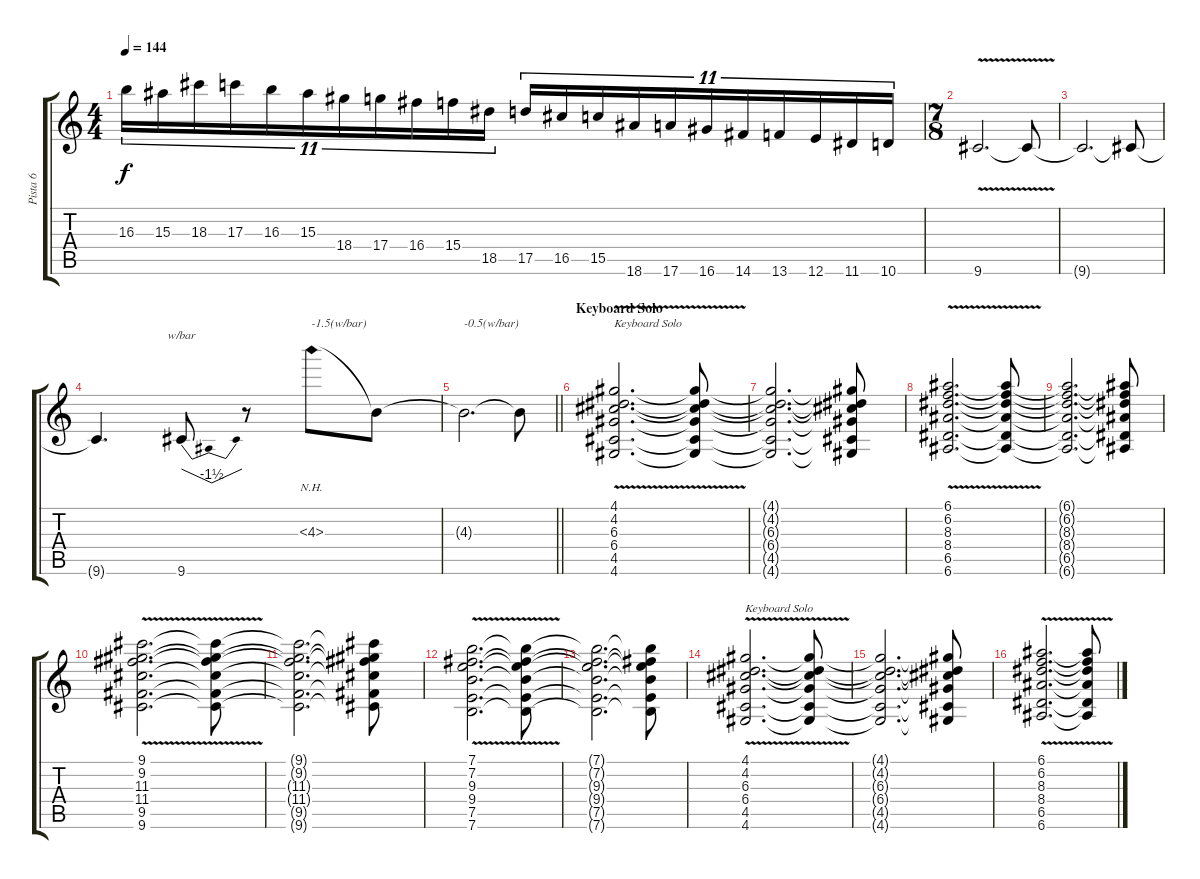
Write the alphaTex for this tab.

\track ("Pista 6" "Pista 6") {instrument distortionguitar}
\staff {score tabs}
\tuning (E4 B3 G3 D3 A2 E2) {hide}
\ts (4 4)
\tempo 144
\clef g2
\ks c
16.3.16{tu (11 8) dy f} 15.3.16{tu (11 8)} 18.3.16{tu (11 8)} 17.3.16{tu (11 8)} 16.3.16{tu (11 8)} 15.3.16{tu (11 8)} 18.4.16{tu (11 8)} 17.4.16{tu (11 8)} 16.4.16{tu (11 8)} 15.4.16{tu (11 8)} 18.5.16{tu (11 8)} 17.5.16{tu (11 8)} 16.5.16{tu (11 8)} 15.5.16{tu (11 8)} 18.6.16{tu (11 8)} 17.6.16{tu (11 8)} 16.6.16{tu (11 8)} 14.6.16{tu (11 8)} 13.6.16{tu (11 8)} 12.6.16{tu (11 8)} 11.6.16{tu (11 8)} 10.6.16{tu (11 8)} |
\ts (7 8)
9.6{v}.2{d} 9.6{t}.8 |
9.6{t}.2{d} 9.6{t}.8 |
9.6{t}.4{d} 9.6.8{tbe (dip default 0 0 30 -6 60 0)} r.8 4.3{nh}.8{txt "-1.5(w/bar)"} 4.3{t}.8 |
\barLineRight lightlight
4.3{t}.2{d txt "-0.5(w/bar)"} 4.3{t}.8 |
\section ("" "Keyboard Solo")
(4.1{v} 4.2{v} 6.3{v} 6.4{v} 4.5{v} 4.6{v}).2{d txt "Keyboard Solo" volume 9} (4.1{t} 4.2{t} 6.3{t} 6.4{t} 4.5{t} 4.6{t}).8 |
(4.1{t} 4.2{t} 6.3{t} 6.4{t} 4.5{t} 4.6{t}).2{d} (4.1{t} 4.2{t} 6.3{t} 6.4{t} 4.5{t} 4.6{t}).8 |
(6.1{v} 6.2{v} 8.3{v} 8.4{v} 6.5{v} 6.6{v}).2{d} (6.1{t} 6.2{t} 8.3{t} 8.4{t} 6.5{t} 6.6{t}).8 |
(6.1{t} 6.2{t} 8.3{t} 8.4{t} 6.5{t} 6.6{t}).2{d} (6.1{t} 6.2{t} 8.3{t} 8.4{t} 6.5{t} 6.6{t}).8 |
(9.1{v} 9.2{v} 11.3{v} 11.4{v} 9.5{v} 9.6{v}).2{d} (9.1{t} 9.2{t} 11.3{t} 11.4{t} 9.5{t} 9.6{t}).8 |
(9.1{t} 9.2{t} 11.3{t} 11.4{t} 9.5{t} 9.6{t}).2{d} (9.1{t} 9.2{t} 11.3{t} 11.4{t} 9.5{t} 9.6{t}).8 |
(7.1{v} 7.2{v} 9.3{v} 9.4{v} 7.5{v} 7.6{v}).2{d} (7.1{t} 7.2{t} 9.3{t} 9.4{t} 7.5{t} 7.6{t}).8 |
(7.1{t} 7.2{t} 9.3{t} 9.4{t} 7.5{t} 7.6{t}).2{d} (7.1{t} 7.2{t} 9.3{t} 9.4{t} 7.5{t} 7.6{t}).8 |
(4.1{v} 4.2{v} 6.3{v} 6.4{v} 4.5{v} 4.6{v}).2{d txt "Keyboard Solo"} (4.1{t} 4.2{t} 6.3{t} 6.4{t} 4.5{t} 4.6{t}).8 |
(4.1{t} 4.2{t} 6.3{t} 6.4{t} 4.5{t} 4.6{t}).2{d} (4.1{t} 4.2{t} 6.3{t} 6.4{t} 4.5{t} 4.6{t}).8 |
(6.1{v} 6.2{v} 8.3{v} 8.4{v} 6.5{v} 6.6{v}).2{d} (6.1{t} 6.2{t} 8.3{t} 8.4{t} 6.5{t} 6.6{t}).8
